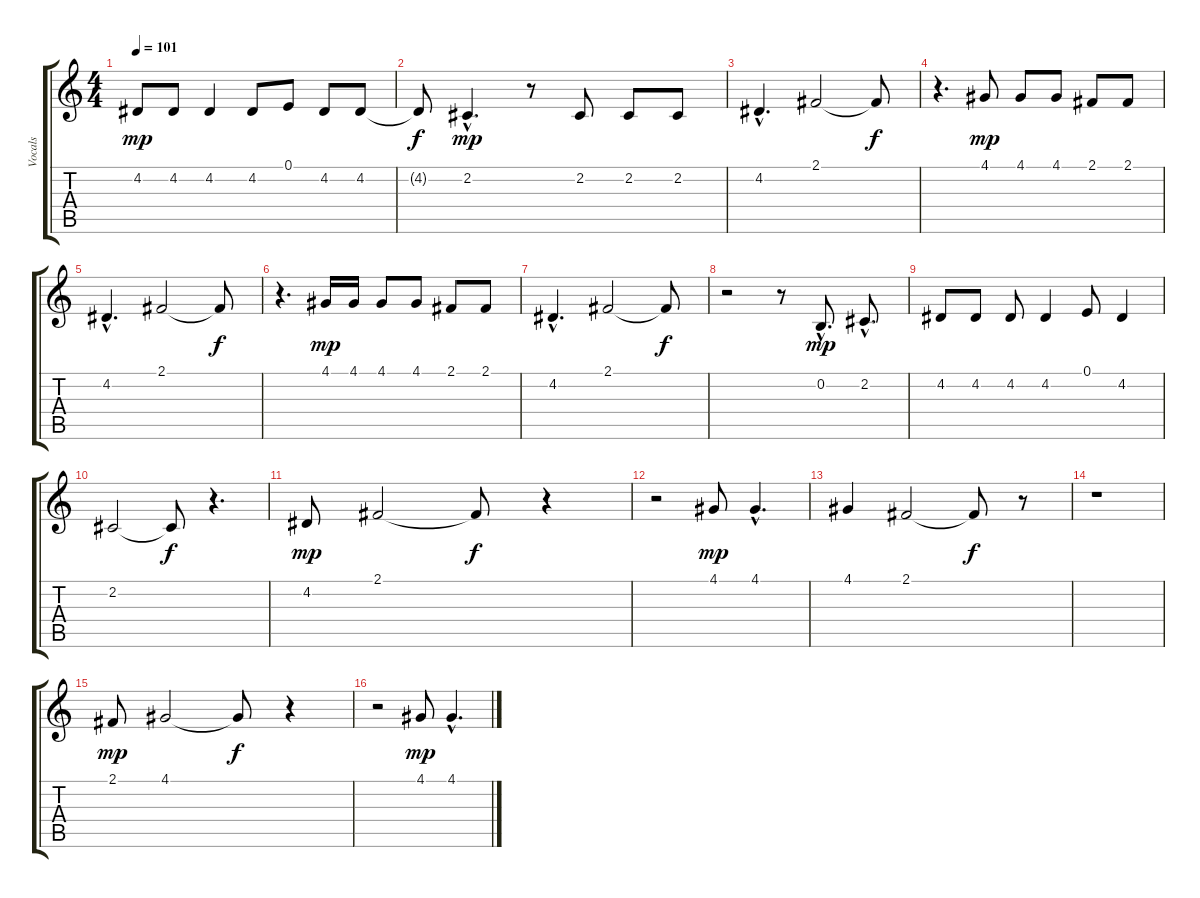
\track ("Vocals" "Vocals") {instrument pad7halo}
\staff {score tabs}
\tuning (E4 B3 G3 D3 A2 E2) {hide}
\ts (4 4)
\tempo 101
\clef g2
\ks c
4.2.8{dy mp} 4.2.8 4.2.4 4.2.8 0.1.8 4.2.8 4.2.8 |
4.2{t}.8{dy f} 2.2{hac}.4{d dy mp} r.8 2.2.8 2.2.8 2.2.8 |
4.2{hac}.4{d} 2.1.2 2.1{t}.8{dy f} |
r.4{d} 4.1.8{dy mp} 4.1.8 4.1.8 2.1.8 2.1.8 |
4.2{hac}.4{d} 2.1.2 2.1{t}.8{dy f} |
r.4{d} 4.1.16{dy mp} 4.1.16 4.1.8 4.1.8 2.1.8 2.1.8 |
4.2{hac}.4{d} 2.1.2 2.1{t}.8{dy f} |
r.2 r.8 0.2{hac}.8{d dy mp} 2.2{hac}.8{d} |
4.2.8 4.2.8 4.2.8 4.2.4 0.1.8 4.2.4 |
2.2.2 2.2{t}.8{dy f} r.4{d} |
4.2.8{dy mp} 2.1.2 2.1{t}.8{dy f} r.4 |
r.2 4.1.8{dy mp} 4.1{hac}.4{d} |
4.1.4 2.1.2 2.1{t}.8{dy f} r.8 |
r.1 |
2.1.8{dy mp} 4.1.2 4.1{t}.8{dy f} r.4 |
r.2 4.1.8{dy mp} 4.1{hac}.4{d}
